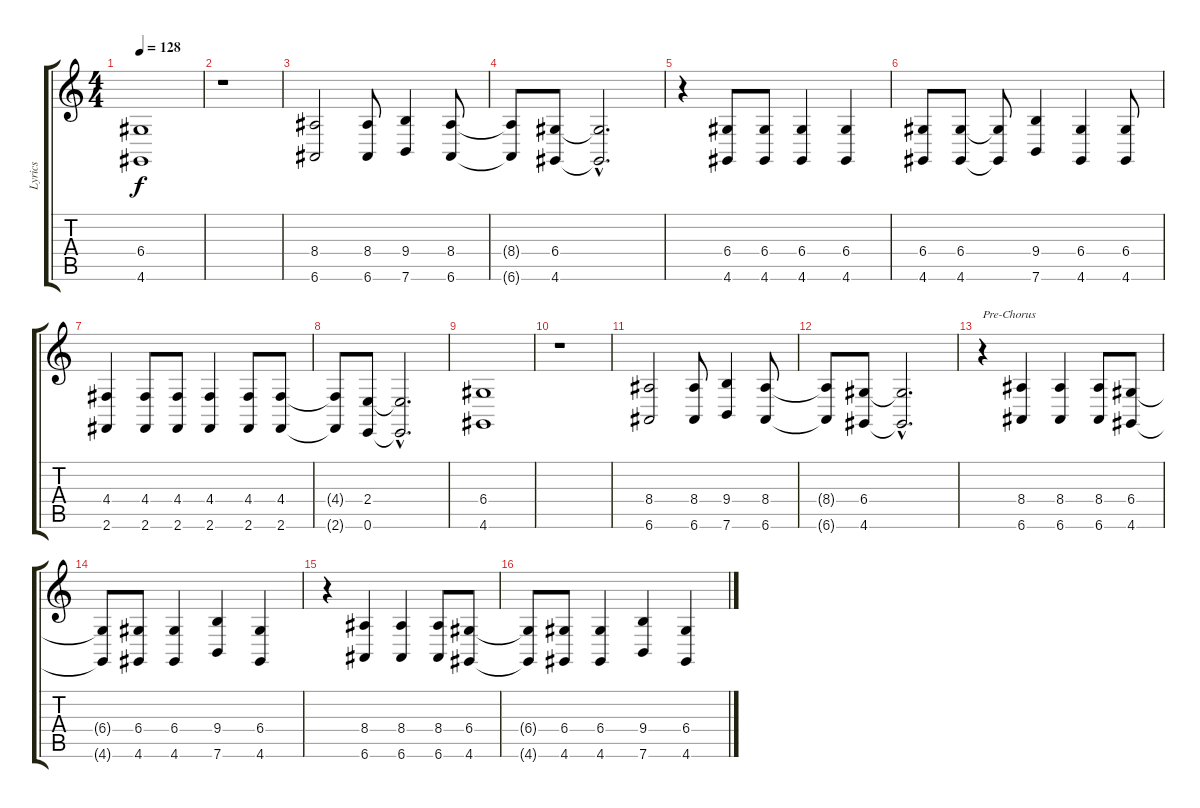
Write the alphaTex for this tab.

\track ("Lyrics" "Lyrics") {instrument clarinet}
\staff {score tabs}
\tuning (E4 B3 G3 D3 A2 E2) {hide}
\ts (4 4)
\tempo 128
\clef g2
\ks c
(6.4 4.6).1{dy f} |
r.1 |
(8.4 6.6).2 (8.4 6.6).8 (9.4 7.6).4 (8.4 6.6).8 |
(8.4{t} 6.6{t}).8 (6.4 4.6).8 (6.4{hac t} 4.6{hac t}).2{d} |
r.4 (6.4 4.6).8 (6.4 4.6).8 (6.4 4.6).4 (6.4 4.6).4 |
(6.4 4.6).8 (6.4 4.6).8 (6.4{t} 4.6{t}).8 (9.4 7.6).4 (6.4 4.6).4 (6.4 4.6).8 |
(4.4 2.6).4 (4.4 2.6).8 (4.4 2.6).8 (4.4 2.6).4 (4.4 2.6).8 (4.4 2.6).8 |
(4.4{t} 2.6{t}).8 (2.4 0.6).8 (2.4{hac t} 0.6{hac t}).2{d} |
(6.4 4.6).1 |
r.1 |
(8.4 6.6).2 (8.4 6.6).8 (9.4 7.6).4 (8.4 6.6).8 |
(8.4{t} 6.6{t}).8 (6.4 4.6).8 (6.4{hac t} 4.6{hac t}).2{d} |
r.4{txt "Pre-Chorus"} (8.4 6.6).4 (8.4 6.6).4 (8.4 6.6).8 (6.4 4.6).8 |
(6.4{t} 4.6{t}).8 (6.4 4.6).8 (6.4 4.6).4 (9.4 7.6).4 (6.4 4.6).4 |
r.4 (8.4 6.6).4 (8.4 6.6).4 (8.4 6.6).8 (6.4 4.6).8 |
(6.4{t} 4.6{t}).8 (6.4 4.6).8 (6.4 4.6).4 (9.4 7.6).4 (6.4 4.6).4
